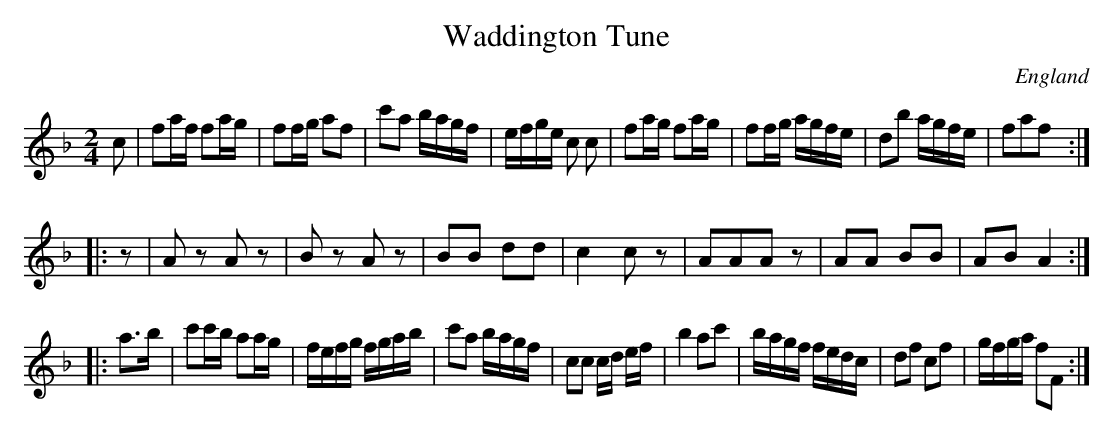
X:1
T:Waddington Tune
L:1/8
M:2/4
O:England
K:F
c | fa/f/ fa/g/ | ff/g/ af | c'a b/a/g/f/ | e/f/g/e/ c\
c | fa/g/ fa/g/ | ff/g/ a/g/f/e/ | db a/g/f/e/ | faf ::
z | Az Az | Bz Az | BB dd | c2cz | AAAz | AA BB | AB A2 ::
a3/b/ | c'c'/b/ aa/g/ | f/e/f/g/ f/g/a/b/ | c'a b/a/g/f/ | cc c/d/\
e/f/  | b2ac' | b/a/g/f/ f/e/d/c/ | df cf | g/f/g/a/ fF :|
